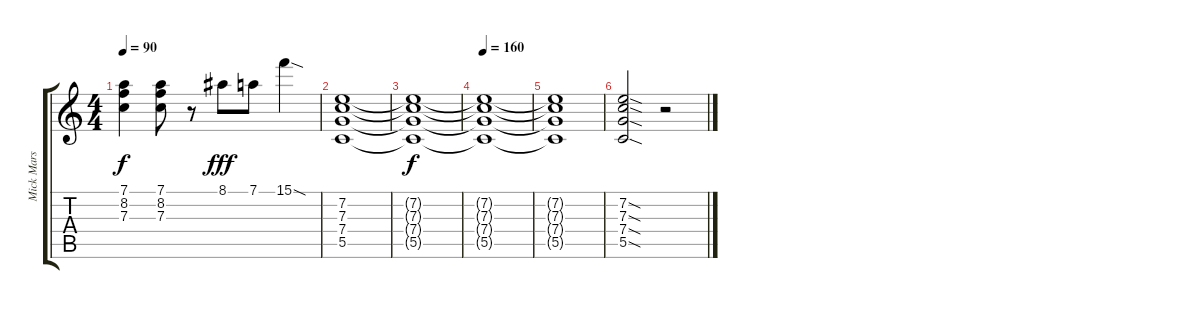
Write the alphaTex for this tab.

\track ("Mick Mars - Rhytm - Guitar I" "Mick Mars ") {instrument distortionguitar}
\staff {score tabs}
\tuning (D4 A3 F3 C3 G2 D2) {hide}
\ts (4 4)
\tempo 90
\clef g2
\ks c
(7.1 8.2 7.3).4{dy f} (7.1 8.2 7.3).8 r.8 8.1.8{dy fff} 7.1.8 15.1{sod}.4 |
(7.2 7.3 7.4 5.5).1 |
(7.2{t} 7.3{t} 7.4{t} 5.5{t}).1{dy f} |
\tempo 160
(7.2{t} 7.3{t} 7.4{t} 5.5{t}).1 |
(7.2{t} 7.3{t} 7.4{t} 5.5{t}).1 |
(7.2{sod} 7.3{sod} 7.4{sod} 5.5{sod}).2 r.2
